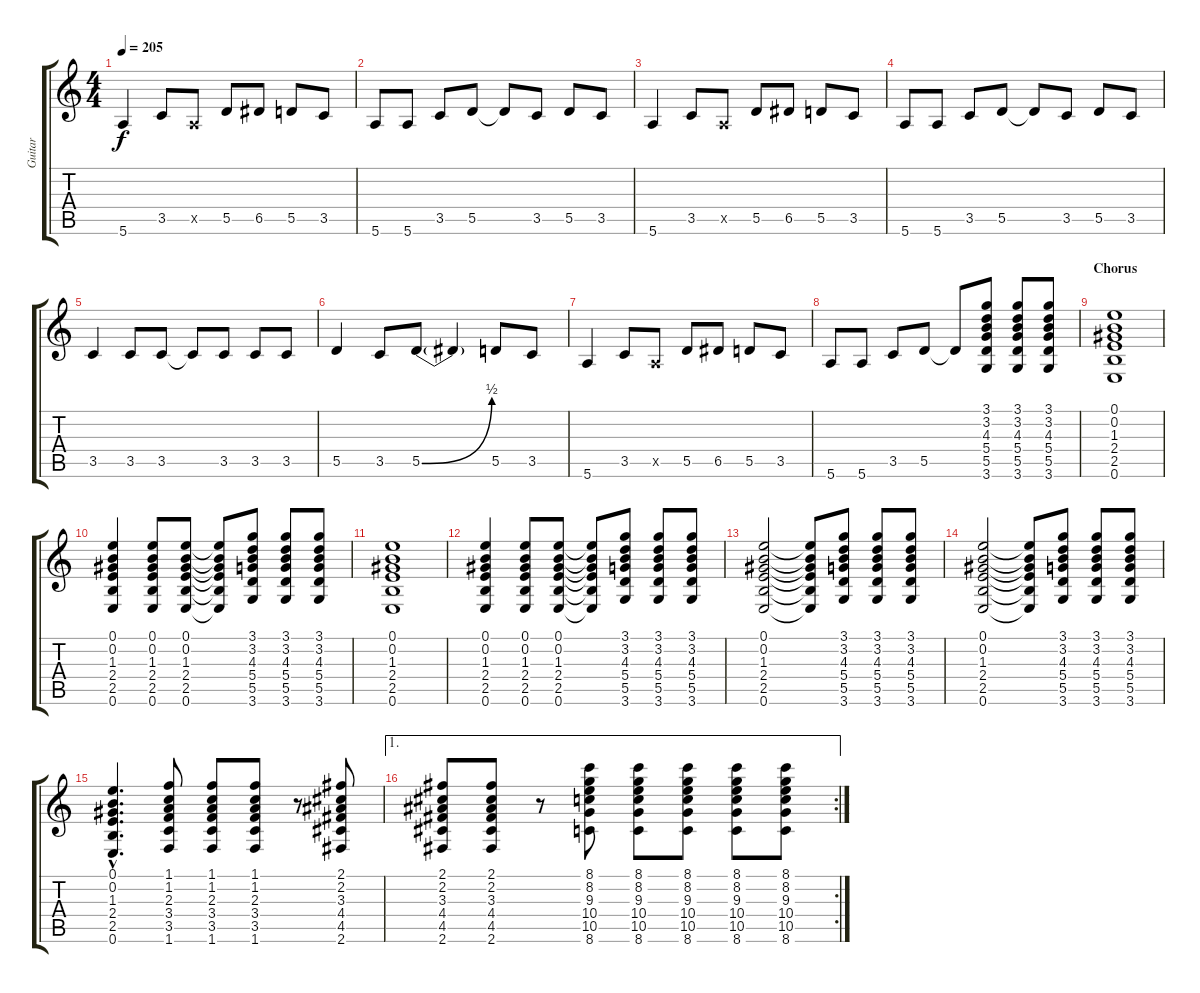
\track ("Guitar" "Guitar") {instrument distortionguitar}
\staff {score tabs}
\tuning (E4 B3 G3 D3 A2 E2) {hide}
\ts (4 4)
\tempo 205
\clef g2
\ks c
5.6.4{dy f} 3.5.8 0.5{x}.8 5.5.8 6.5.8 5.5.8 3.5.8 |
5.6.8 5.6.8 3.5.8 5.5.8 5.5{t}.8 3.5.8 5.5.8 3.5.8 |
5.6.4 3.5.8 0.5{x}.8 5.5.8 6.5.8 5.5.8 3.5.8 |
5.6.8 5.6.8 3.5.8 5.5.8 5.5{t}.8 3.5.8 5.5.8 3.5.8 |
3.5.4 3.5.8 3.5.8 3.5{t}.8 3.5.8 3.5.8 3.5.8 |
5.5.4 3.5.8 5.5{be (bend 0 0 60 2)}.8 5.5{t}.4 5.5.8 3.5.8 |
5.6.4 3.5.8 0.5{x}.8 5.5.8 6.5.8 5.5.8 3.5.8 |
5.6.8 5.6.8 3.5.8 5.5.8 5.5{t}.8 (3.1 3.2 4.3 5.4 5.5 3.6).8 (3.1 3.2 4.3 5.4 5.5 3.6).8 (3.1 3.2 4.3 5.4 5.5 3.6).8 |
\section ("" "Chorus")
(0.1 0.2 1.3 2.4 2.5 0.6).1 |
(0.1 0.2 1.3 2.4 2.5 0.6).4 (0.1 0.2 1.3 2.4 2.5 0.6).8 (0.1 0.2 1.3 2.4 2.5 0.6).8 (0.1{t} 0.2{t} 1.3{t} 2.4{t} 2.5{t} 0.6{t}).8 (3.1 3.2 4.3 5.4 5.5 3.6).8 (3.1 3.2 4.3 5.4 5.5 3.6).8 (3.1 3.2 4.3 5.4 5.5 3.6).8 |
(0.1 0.2 1.3 2.4 2.5 0.6).1 |
(0.1 0.2 1.3 2.4 2.5 0.6).4 (0.1 0.2 1.3 2.4 2.5 0.6).8 (0.1 0.2 1.3 2.4 2.5 0.6).8 (0.1{t} 0.2{t} 1.3{t} 2.4{t} 2.5{t} 0.6{t}).8 (3.1 3.2 4.3 5.4 5.5 3.6).8 (3.1 3.2 4.3 5.4 5.5 3.6).8 (3.1 3.2 4.3 5.4 5.5 3.6).8 |
(0.1 0.2 1.3 2.4 2.5 0.6).2 (0.1{t} 0.2{t} 1.3{t} 2.4{t} 2.5{t} 0.6{t}).8 (3.1 3.2 4.3 5.4 5.5 3.6).8 (3.1 3.2 4.3 5.4 5.5 3.6).8 (3.1 3.2 4.3 5.4 5.5 3.6).8 |
(0.1 0.2 1.3 2.4 2.5 0.6).2 (0.1{t} 0.2{t} 1.3{t} 2.4{t} 2.5{t} 0.6{t}).8 (3.1 3.2 4.3 5.4 5.5 3.6).8 (3.1 3.2 4.3 5.4 5.5 3.6).8 (3.1 3.2 4.3 5.4 5.5 3.6).8 |
(0.1{hac} 0.2{hac} 1.3{hac} 2.4{hac} 2.5{hac} 0.6{hac}).4{d} (1.1 1.2 2.3 3.4 3.5 1.6).8 (1.1 1.2 2.3 3.4 3.5 1.6).8 (1.1 1.2 2.3 3.4 3.5 1.6).8 r.8 (2.1 2.2 3.3 4.4 4.5 2.6).8 |
\ae 1
\rc 2
(2.1 2.2 3.3 4.4 4.5 2.6).8 (2.1 2.2 3.3 4.4 4.5 2.6).8 r.8 (8.1 8.2 9.3 10.4 10.5 8.6).8 (8.1 8.2 9.3 10.4 10.5 8.6).8 (8.1 8.2 9.3 10.4 10.5 8.6).8 (8.1 8.2 9.3 10.4 10.5 8.6).8 (8.1 8.2 9.3 10.4 10.5 8.6).8
